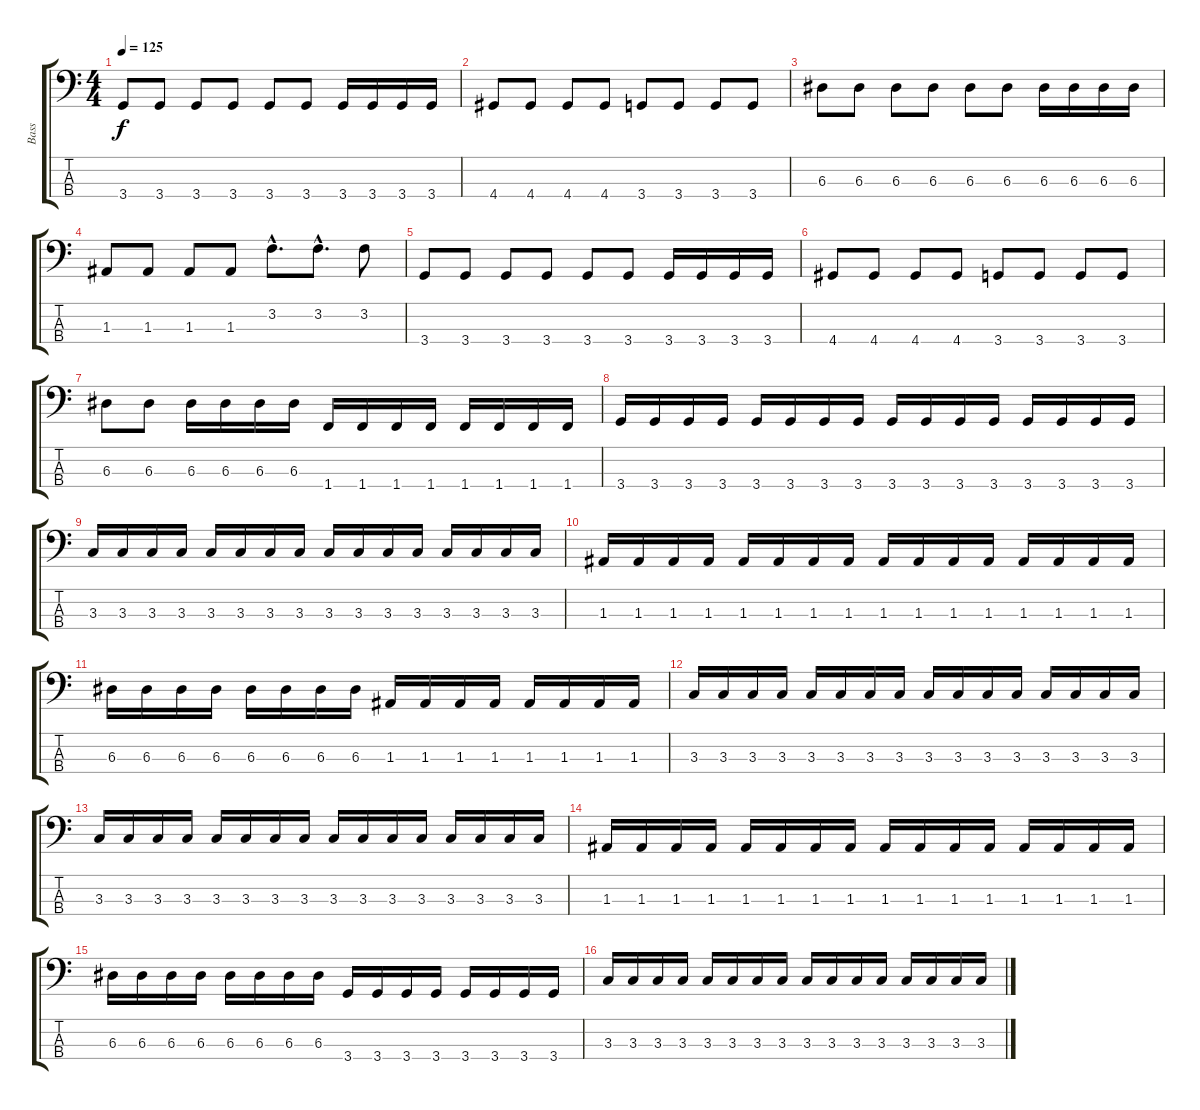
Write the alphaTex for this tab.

\track ("Bass" "Bass") {instrument electricbasspick}
\staff {score tabs}
\tuning (G2 D2 A1 E1) {hide}
\ts (4 4)
\tempo 125
\clef f4
\ks c
3.4.8{dy f} 3.4.8 3.4.8 3.4.8 3.4.8 3.4.8 3.4.16 3.4.16 3.4.16 3.4.16 |
4.4.8 4.4.8 4.4.8 4.4.8 3.4.8 3.4.8 3.4.8 3.4.8 |
6.3.8 6.3.8 6.3.8 6.3.8 6.3.8 6.3.8 6.3.16 6.3.16 6.3.16 6.3.16 |
1.3.8 1.3.8 1.3.8 1.3.8 3.2{hac}.8{d} 3.2{hac}.8{d} 3.2.8 |
3.4.8 3.4.8 3.4.8 3.4.8 3.4.8 3.4.8 3.4.16 3.4.16 3.4.16 3.4.16 |
4.4.8 4.4.8 4.4.8 4.4.8 3.4.8 3.4.8 3.4.8 3.4.8 |
6.3.8 6.3.8 6.3.16 6.3.16 6.3.16 6.3.16 1.4.16 1.4.16 1.4.16 1.4.16 1.4.16 1.4.16 1.4.16 1.4.16 |
3.4.16 3.4.16 3.4.16 3.4.16 3.4.16 3.4.16 3.4.16 3.4.16 3.4.16 3.4.16 3.4.16 3.4.16 3.4.16 3.4.16 3.4.16 3.4.16 |
3.3.16 3.3.16 3.3.16 3.3.16 3.3.16 3.3.16 3.3.16 3.3.16 3.3.16 3.3.16 3.3.16 3.3.16 3.3.16 3.3.16 3.3.16 3.3.16 |
1.3.16 1.3.16 1.3.16 1.3.16 1.3.16 1.3.16 1.3.16 1.3.16 1.3.16 1.3.16 1.3.16 1.3.16 1.3.16 1.3.16 1.3.16 1.3.16 |
6.3.16 6.3.16 6.3.16 6.3.16 6.3.16 6.3.16 6.3.16 6.3.16 1.3.16 1.3.16 1.3.16 1.3.16 1.3.16 1.3.16 1.3.16 1.3.16 |
3.3.16 3.3.16 3.3.16 3.3.16 3.3.16 3.3.16 3.3.16 3.3.16 3.3.16 3.3.16 3.3.16 3.3.16 3.3.16 3.3.16 3.3.16 3.3.16 |
3.3.16 3.3.16 3.3.16 3.3.16 3.3.16 3.3.16 3.3.16 3.3.16 3.3.16 3.3.16 3.3.16 3.3.16 3.3.16 3.3.16 3.3.16 3.3.16 |
1.3.16 1.3.16 1.3.16 1.3.16 1.3.16 1.3.16 1.3.16 1.3.16 1.3.16 1.3.16 1.3.16 1.3.16 1.3.16 1.3.16 1.3.16 1.3.16 |
6.3.16 6.3.16 6.3.16 6.3.16 6.3.16 6.3.16 6.3.16 6.3.16 3.4.16 3.4.16 3.4.16 3.4.16 3.4.16 3.4.16 3.4.16 3.4.16 |
3.3.16 3.3.16 3.3.16 3.3.16 3.3.16 3.3.16 3.3.16 3.3.16 3.3.16 3.3.16 3.3.16 3.3.16 3.3.16 3.3.16 3.3.16 3.3.16
